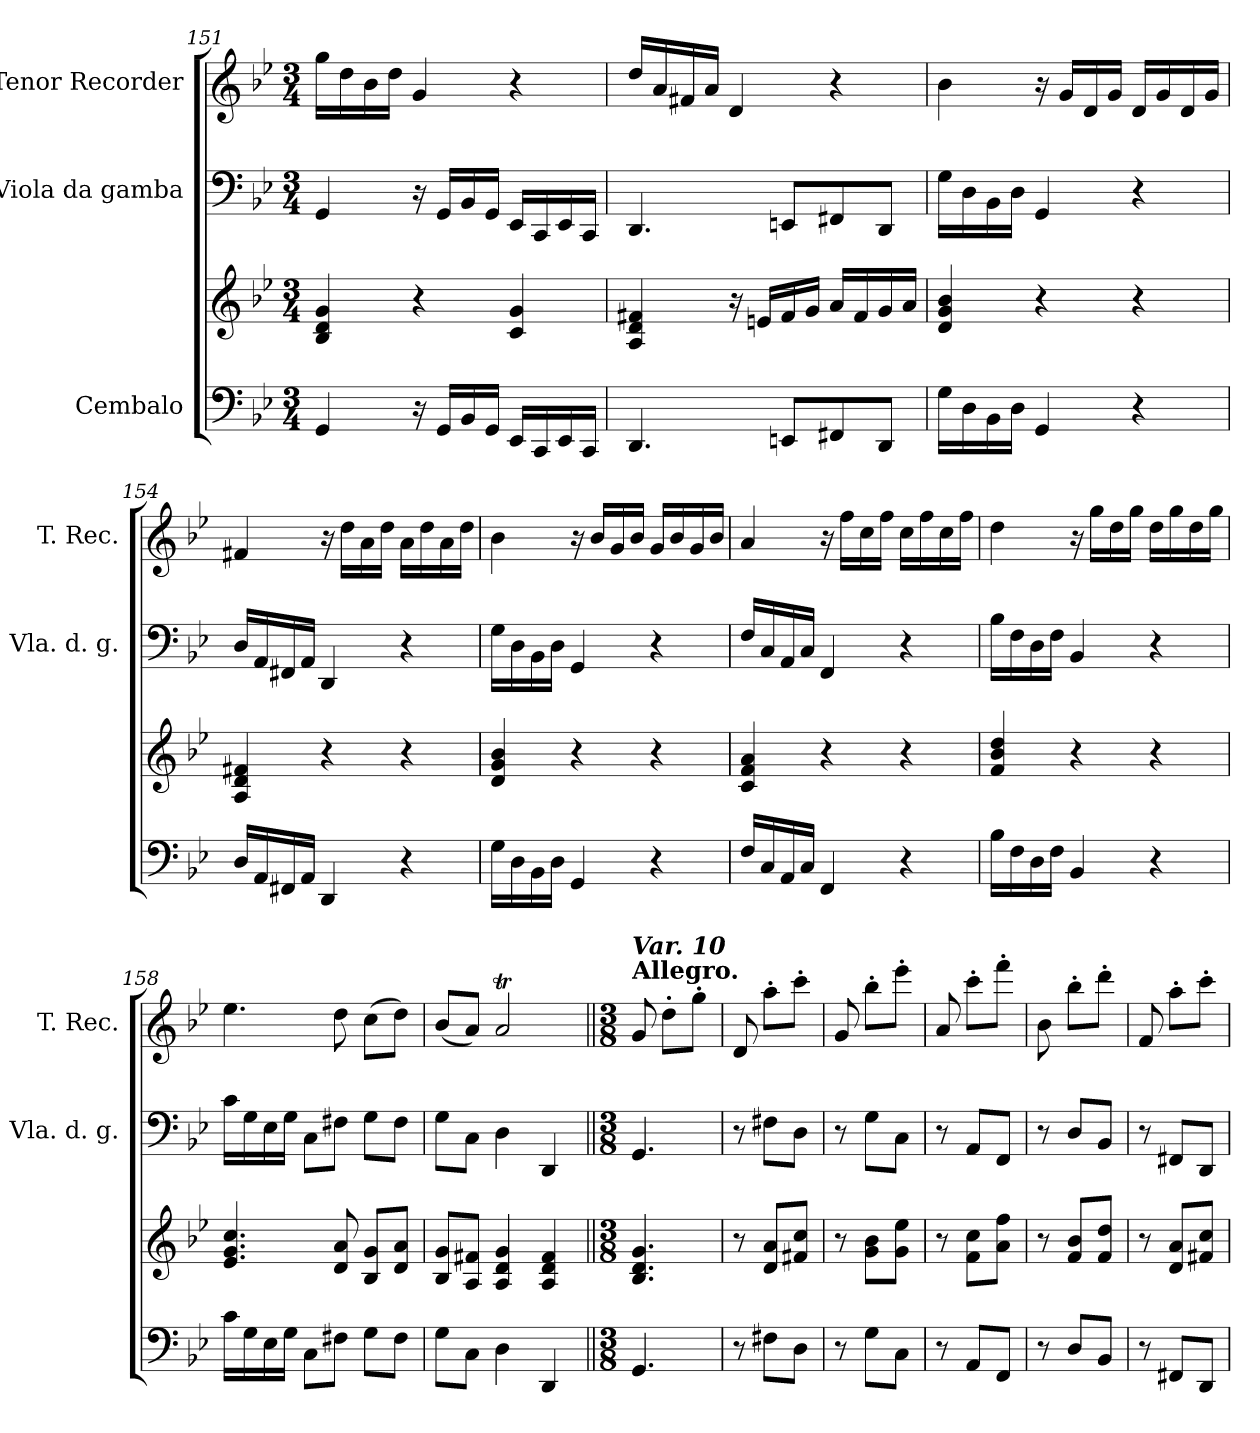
**kern	**kern	**kern	**kern
*part3	*part3	*part2	*part1
*staff4	*staff3	*staff2	*staff1
*I"Cembalo	*	*I"Viola da gamba	*I"Tenor Recorder
*	*	*I'Vla. d. g.	*I'T. Rec.
*clefF4	*clefG2	*clefF4	*clefG2
*k[b-e-]	*k[b-e-]	*k[b-e-]	*k[b-e-]
*M3/4	*M3/4	*M3/4	*M3/4
=151	=151	=151	=151
4GG/	4B-/ 4d/ 4g/	4GG/	16gg\LL
.	.	.	16dd\
.	.	.	16b-\
.	.	.	16dd\JJ
16r	4r	16r	4g/
16GG/LL	.	16GG/LL	.
16BB-/	.	16BB-/	.
16GG/JJ	.	16GG/JJ	.
16EE-/LL	4c/ 4g/	16EE-/LL	4r
16CC/	.	16CC/	.
16EE-/	.	16EE-/	.
16CC/JJ	.	16CC/JJ	.
!!LO:PB:g=z
=152	=152	=152	=152
4.DD/	4A/ 4d/ 4f#X/	4.DD/	16dd/LL
.	.	.	16a/
.	.	.	16f#X/
.	.	.	16a/JJ
.	16r	.	4d/
.	16en/LL	.	.
8EEn/L	16f#/	8EEn/L	.
.	16g/JJ	.	.
8FF#X/	16a/LL	8FF#X/	4r
.	16f#/	.	.
8DD/J	16g/	8DD/J	.
.	16a/JJ	.	.
=153	=153	=153	=153
16G\LL	4d/ 4g/ 4b-/	16G\LL	4b-\
16D\	.	16D\	.
16BB-\	.	16BB-\	.
16D\JJ	.	16D\JJ	.
4GG/	4r	4GG/	16r
.	.	.	16g/LL
.	.	.	16d/
.	.	.	16g/JJ
4r	4r	4r	16d/LL
.	.	.	16g/
.	.	.	16d/
.	.	.	16g/JJ
=154	=154	=154	=154
16D/LL	4A/ 4d/ 4f#X/	16D/LL	4f#X/
16AA/	.	16AA/	.
16FF#X/	.	16FF#X/	.
16AA/JJ	.	16AA/JJ	.
4DD/	4r	4DD/	16r
.	.	.	16dd\LL
.	.	.	16a\
.	.	.	16dd\JJ
4r	4r	4r	16a\LL
.	.	.	16dd\
.	.	.	16a\
.	.	.	16dd\JJ
=155	=155	=155	=155
16G\LL	4d/ 4g/ 4b-/	16G\LL	4b-\
16D\	.	16D\	.
16BB-\	.	16BB-\	.
16D\JJ	.	16D\JJ	.
4GG/	4r	4GG/	16r
.	.	.	16b-/LL
.	.	.	16g/
.	.	.	16b-/JJ
4r	4r	4r	16g/LL
.	.	.	16b-/
.	.	.	16g/
.	.	.	16b-/JJ
=156	=156	=156	=156
16F/LL	4c/ 4f/ 4a/	16F/LL	4a/
16C/	.	16C/	.
16AA/	.	16AA/	.
16C/JJ	.	16C/JJ	.
4FF/	4r	4FF/	16r
.	.	.	16ff\LL
.	.	.	16cc\
.	.	.	16ff\JJ
4r	4r	4r	16cc\LL
.	.	.	16ff\
.	.	.	16cc\
.	.	.	16ff\JJ
=157	=157	=157	=157
16B-\LL	4f/ 4b-/ 4dd/	16B-\LL	4dd\
16F\	.	16F\	.
16D\	.	16D\	.
16F\JJ	.	16F\JJ	.
4BB-/	4r	4BB-/	16r
.	.	.	16gg\LL
.	.	.	16dd\
.	.	.	16gg\JJ
4r	4r	4r	16dd\LL
.	.	.	16gg\
.	.	.	16dd\
.	.	.	16gg\JJ
=158	=158	=158	=158
16c\LL	4.e-/ 4.g/ 4.cc/	16c\LL	4.ee-\
16G\	.	16G\	.
16E-\	.	16E-\	.
16G\JJ	.	16G\JJ	.
8C\L	.	8C\L	.
8F#X\J	8d/ 8a/	8F#X\J	8dd\
8G\L	8B-/ 8g/L	8G\L	(8cc\L
8F#\J	8d/ 8a/J	8F#\J	8dd\J)
=159	=159	=159	=159
8G\L	8B-/ 8g/L	8G\L	(8b-/L
8C\J	8A/ 8f#X/J	8C\J	8a/J)
4D\	4A/ 4d/ 4g/	4D\	2at/
4DD/	4A/ 4d/ 4f#/	4DD/	.
!!LO:LB:g=z
=160||	=160||	=160||	=160||
*M3/8	*M3/8	*M3/8	*M3/8
*	*	*	*MM126
!	!	!	!LO:TX:a:B:t=Allegro.
!	!	!	!LO:TX:a:Bi:t=Var. 10
4.GG/	4.B-/ 4.d/ 4.g/	4.GG/	8g/
.	.	.	8dd'\L
.	.	.	8gg'\J
=161	=161	=161	=161
8r	8r	8r	8d/
8F#X\L	8d/ 8a/L	8F#X\L	8aa'\L
8D\J	8f#X/ 8cc/J	8D\J	8ccc'\J
=162	=162	=162	=162
8r	8r	8r	8g/
8G\L	8g\ 8b-\L	8G\L	8bb-'\L
8C\J	8g\ 8ee-\J	8C\J	8eee-'\J
=163	=163	=163	=163
8r	8r	8r	8a/
8AA/L	8f\ 8cc\L	8AA/L	8ccc'\L
8FF/J	8a\ 8ff\J	8FF/J	8fff'\J
=164	=164	=164	=164
8r	8r	8r	8b-\
8D/L	8f/ 8b-/L	8D/L	8bb-'\L
8BB-/J	8f/ 8dd/J	8BB-/J	8ddd'\J
=165	=165	=165	=165
8r	8r	8r	8f/
8FF#X/L	8d/ 8a/L	8FF#X/L	8aa'\L
8DD/J	8f#X/ 8cc/J	8DD/J	8ccc'\J
=	=	=	=
*-	*-	*-	*-
